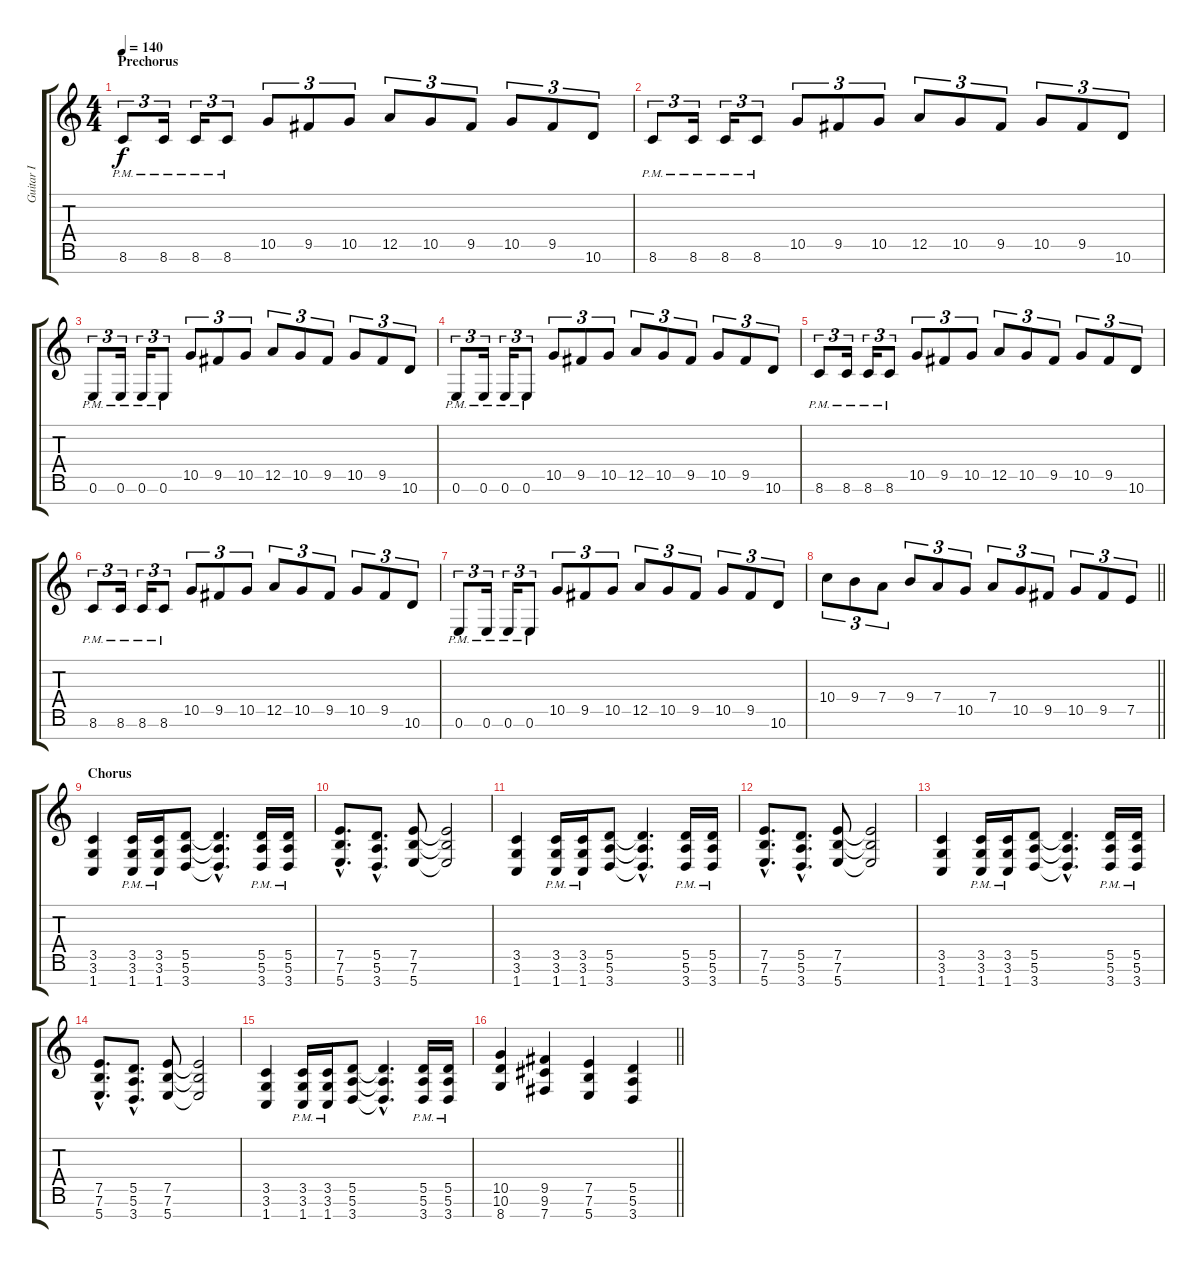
\track ("Guitar I" "Guitar I") {instrument distortionguitar}
\staff {score tabs}
\tuning (E4 B3 G3 D3 A2 E2 B1) {hide}
\ts (4 4)
\section ("" "Prechorus")
\tempo 140
\clef g2
\ks c
8.6{pm}.8{tu (3 2) dy f} 8.6{pm}.16{tu (3 2)} 8.6{pm}.16{tu (3 2)} 8.6{pm}.8{tu (3 2)} 10.5.8{tu (3 2)} 9.5.8{tu (3 2)} 10.5.8{tu (3 2)} 12.5.8{tu (3 2)} 10.5.8{tu (3 2)} 9.5.8{tu (3 2)} 10.5.8{tu (3 2)} 9.5.8{tu (3 2)} 10.6.8{tu (3 2)} |
8.6{pm}.8{tu (3 2)} 8.6{pm}.16{tu (3 2)} 8.6{pm}.16{tu (3 2)} 8.6{pm}.8{tu (3 2)} 10.5.8{tu (3 2)} 9.5.8{tu (3 2)} 10.5.8{tu (3 2)} 12.5.8{tu (3 2)} 10.5.8{tu (3 2)} 9.5.8{tu (3 2)} 10.5.8{tu (3 2)} 9.5.8{tu (3 2)} 10.6.8{tu (3 2)} |
0.6{pm}.8{tu (3 2)} 0.6{pm}.16{tu (3 2)} 0.6{pm}.16{tu (3 2)} 0.6{pm}.8{tu (3 2)} 10.5.8{tu (3 2)} 9.5.8{tu (3 2)} 10.5.8{tu (3 2)} 12.5.8{tu (3 2)} 10.5.8{tu (3 2)} 9.5.8{tu (3 2)} 10.5.8{tu (3 2)} 9.5.8{tu (3 2)} 10.6.8{tu (3 2)} |
0.6{pm}.8{tu (3 2)} 0.6{pm}.16{tu (3 2)} 0.6{pm}.16{tu (3 2)} 0.6{pm}.8{tu (3 2)} 10.5.8{tu (3 2)} 9.5.8{tu (3 2)} 10.5.8{tu (3 2)} 12.5.8{tu (3 2)} 10.5.8{tu (3 2)} 9.5.8{tu (3 2)} 10.5.8{tu (3 2)} 9.5.8{tu (3 2)} 10.6.8{tu (3 2)} |
8.6{pm}.8{tu (3 2)} 8.6{pm}.16{tu (3 2)} 8.6{pm}.16{tu (3 2)} 8.6{pm}.8{tu (3 2)} 10.5.8{tu (3 2)} 9.5.8{tu (3 2)} 10.5.8{tu (3 2)} 12.5.8{tu (3 2)} 10.5.8{tu (3 2)} 9.5.8{tu (3 2)} 10.5.8{tu (3 2)} 9.5.8{tu (3 2)} 10.6.8{tu (3 2)} |
8.6{pm}.8{tu (3 2)} 8.6{pm}.16{tu (3 2)} 8.6{pm}.16{tu (3 2)} 8.6{pm}.8{tu (3 2)} 10.5.8{tu (3 2)} 9.5.8{tu (3 2)} 10.5.8{tu (3 2)} 12.5.8{tu (3 2)} 10.5.8{tu (3 2)} 9.5.8{tu (3 2)} 10.5.8{tu (3 2)} 9.5.8{tu (3 2)} 10.6.8{tu (3 2)} |
0.6{pm}.8{tu (3 2)} 0.6{pm}.16{tu (3 2)} 0.6{pm}.16{tu (3 2)} 0.6{pm}.8{tu (3 2)} 10.5.8{tu (3 2)} 9.5.8{tu (3 2)} 10.5.8{tu (3 2)} 12.5.8{tu (3 2)} 10.5.8{tu (3 2)} 9.5.8{tu (3 2)} 10.5.8{tu (3 2)} 9.5.8{tu (3 2)} 10.6.8{tu (3 2)} |
\barLineRight lightlight
10.4.8{tu (3 2)} 9.4.8{tu (3 2)} 7.4.8{tu (3 2)} 9.4.8{tu (3 2)} 7.4.8{tu (3 2)} 10.5.8{tu (3 2)} 7.4.8{tu (3 2)} 10.5.8{tu (3 2)} 9.5.8{tu (3 2)} 10.5.8{tu (3 2)} 9.5.8{tu (3 2)} 7.5.8{tu (3 2)} |
\section ("" "Chorus")
(3.5 3.6 1.7).4 (3.5{pm} 3.6{pm} 1.7{pm}).16 (3.5{pm} 3.6{pm} 1.7{pm}).16 (5.5 5.6 3.7).8 (5.5{hac t} 5.6{hac t} 3.7{hac t}).4{d} (5.5{pm} 5.6{pm} 3.7{pm}).16 (5.5{pm} 5.6{pm} 3.7{pm}).16 |
(7.5{hac} 7.6{hac} 5.7{hac}).8{d} (5.5{hac} 5.6{hac} 3.7{hac}).8{d} (7.5 7.6 5.7).8 (7.5{t} 7.6{t} 5.7{t}).2 |
(3.5 3.6 1.7).4 (3.5{pm} 3.6{pm} 1.7{pm}).16 (3.5{pm} 3.6{pm} 1.7{pm}).16 (5.5 5.6 3.7).8 (5.5{hac t} 5.6{hac t} 3.7{hac t}).4{d} (5.5{pm} 5.6{pm} 3.7{pm}).16 (5.5{pm} 5.6{pm} 3.7{pm}).16 |
(7.5{hac} 7.6{hac} 5.7{hac}).8{d} (5.5{hac} 5.6{hac} 3.7{hac}).8{d} (7.5 7.6 5.7).8 (7.5{t} 7.6{t} 5.7{t}).2 |
(3.5 3.6 1.7).4 (3.5{pm} 3.6{pm} 1.7{pm}).16 (3.5{pm} 3.6{pm} 1.7{pm}).16 (5.5 5.6 3.7).8 (5.5{hac t} 5.6{hac t} 3.7{hac t}).4{d} (5.5{pm} 5.6{pm} 3.7{pm}).16 (5.5{pm} 5.6{pm} 3.7{pm}).16 |
(7.5{hac} 7.6{hac} 5.7{hac}).8{d} (5.5{hac} 5.6{hac} 3.7{hac}).8{d} (7.5 7.6 5.7).8 (7.5{t} 7.6{t} 5.7{t}).2 |
(3.5 3.6 1.7).4 (3.5{pm} 3.6{pm} 1.7{pm}).16 (3.5{pm} 3.6{pm} 1.7{pm}).16 (5.5 5.6 3.7).8 (5.5{hac t} 5.6{hac t} 3.7{hac t}).4{d} (5.5{pm} 5.6{pm} 3.7{pm}).16 (5.5{pm} 5.6{pm} 3.7{pm}).16 |
\barLineRight lightlight
(10.5 10.6 8.7).4 (9.5 9.6 7.7).4 (7.5 7.6 5.7).4 (5.5 5.6 3.7).4
